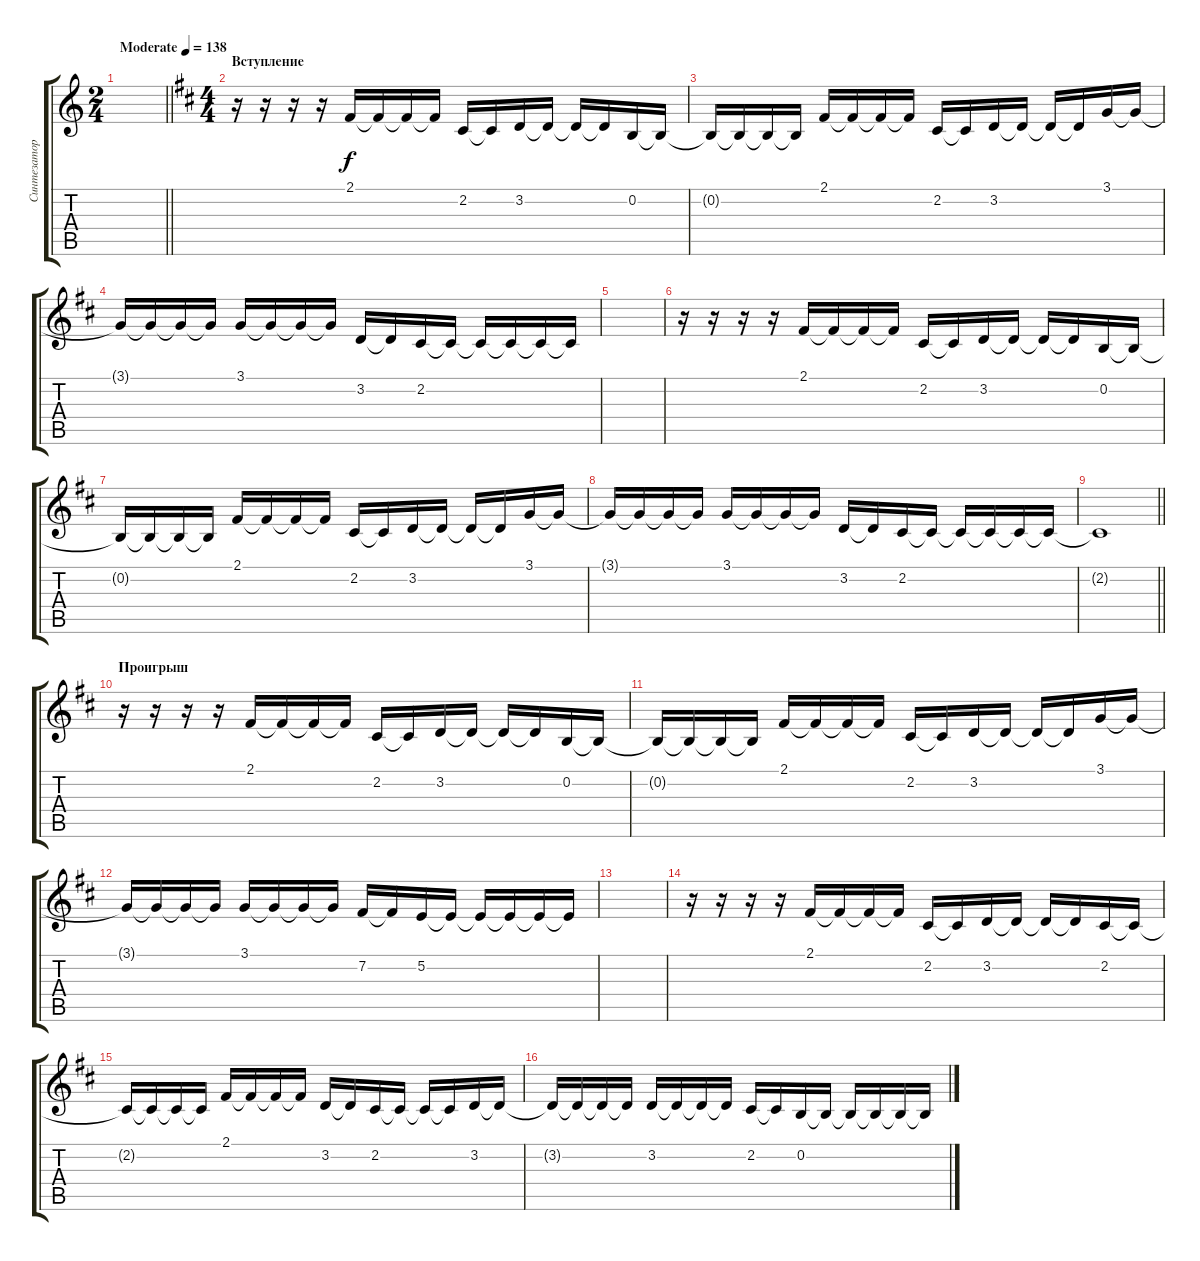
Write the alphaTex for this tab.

\track ("Синтезатор" "Синтезатор") {instrument acousticgrandpiano}
\staff {score tabs}
\tuning (E4 B3 G3 D3 A2 E2) {hide}
\ts (2 4)
\tempo (138 "Moderate")
\clef g2
\barLineRight lightlight
\ks c
|
\ts (4 4)
\section ("" "Вступление")
\ks bminor
r.16 r.16 r.16 r.16 2.1.16 2.1{t}.16 2.1{t}.16 2.1{t}.16 2.2.16 2.2{t}.16 3.2.16 3.2{t}.16 3.2{t}.16 3.2{t}.16 0.2.16 0.2{t}.16 |
0.2{t}.16 0.2{t}.16 0.2{t}.16 0.2{t}.16 2.1.16 2.1{t}.16 2.1{t}.16 2.1{t}.16 2.2.16 2.2{t}.16 3.2.16 3.2{t}.16 3.2{t}.16 3.2{t}.16 3.1.16 3.1{t}.16 |
3.1{t}.16 3.1{t}.16 3.1{t}.16 3.1{t}.16 3.1.16 3.1{t}.16 3.1{t}.16 3.1{t}.16 3.2.16 3.2{t}.16 2.2.16 2.2{t}.16 2.2{t}.16 2.2{t}.16 2.2{t}.16 2.2{t}.16 |
|
r.16 r.16 r.16 r.16 2.1.16 2.1{t}.16 2.1{t}.16 2.1{t}.16 2.2.16 2.2{t}.16 3.2.16 3.2{t}.16 3.2{t}.16 3.2{t}.16 0.2.16 0.2{t}.16 |
0.2{t}.16 0.2{t}.16 0.2{t}.16 0.2{t}.16 2.1.16 2.1{t}.16 2.1{t}.16 2.1{t}.16 2.2.16 2.2{t}.16 3.2.16 3.2{t}.16 3.2{t}.16 3.2{t}.16 3.1.16 3.1{t}.16 |
3.1{t}.16 3.1{t}.16 3.1{t}.16 3.1{t}.16 3.1.16 3.1{t}.16 3.1{t}.16 3.1{t}.16 3.2.16 3.2{t}.16 2.2.16 2.2{t}.16 2.2{t}.16 2.2{t}.16 2.2{t}.16 2.2{t}.16 |
\barLineRight lightlight
2.2{t}.1 |
\section ("" "Проигрыш")
r.16 r.16 r.16 r.16 2.1.16 2.1{t}.16 2.1{t}.16 2.1{t}.16 2.2.16 2.2{t}.16 3.2.16 3.2{t}.16 3.2{t}.16 3.2{t}.16 0.2.16 0.2{t}.16 |
0.2{t}.16 0.2{t}.16 0.2{t}.16 0.2{t}.16 2.1.16 2.1{t}.16 2.1{t}.16 2.1{t}.16 2.2.16 2.2{t}.16 3.2.16 3.2{t}.16 3.2{t}.16 3.2{t}.16 3.1.16 3.1{t}.16 |
3.1{t}.16 3.1{t}.16 3.1{t}.16 3.1{t}.16 3.1.16 3.1{t}.16 3.1{t}.16 3.1{t}.16 7.2.16 7.2{t}.16 5.2.16 5.2{t}.16 5.2{t}.16 5.2{t}.16 5.2{t}.16 5.2{t}.16 |
|
r.16 r.16 r.16 r.16 2.1.16 2.1{t}.16 2.1{t}.16 2.1{t}.16 2.2.16 2.2{t}.16 3.2.16 3.2{t}.16 3.2{t}.16 3.2{t}.16 2.2.16 2.2{t}.16 |
2.2{t}.16 2.2{t}.16 2.2{t}.16 2.2{t}.16 2.1.16 2.1{t}.16 2.1{t}.16 2.1{t}.16 3.2.16 3.2{t}.16 2.2.16 2.2{t}.16 2.2{t}.16 2.2{t}.16 3.2.16 3.2{t}.16 |
3.2{t}.16 3.2{t}.16 3.2{t}.16 3.2{t}.16 3.2.16 3.2{t}.16 3.2{t}.16 3.2{t}.16 2.2.16 2.2{t}.16 0.2.16 0.2{t}.16 0.2{t}.16 0.2{t}.16 0.2{t}.16 0.2{t}.16
